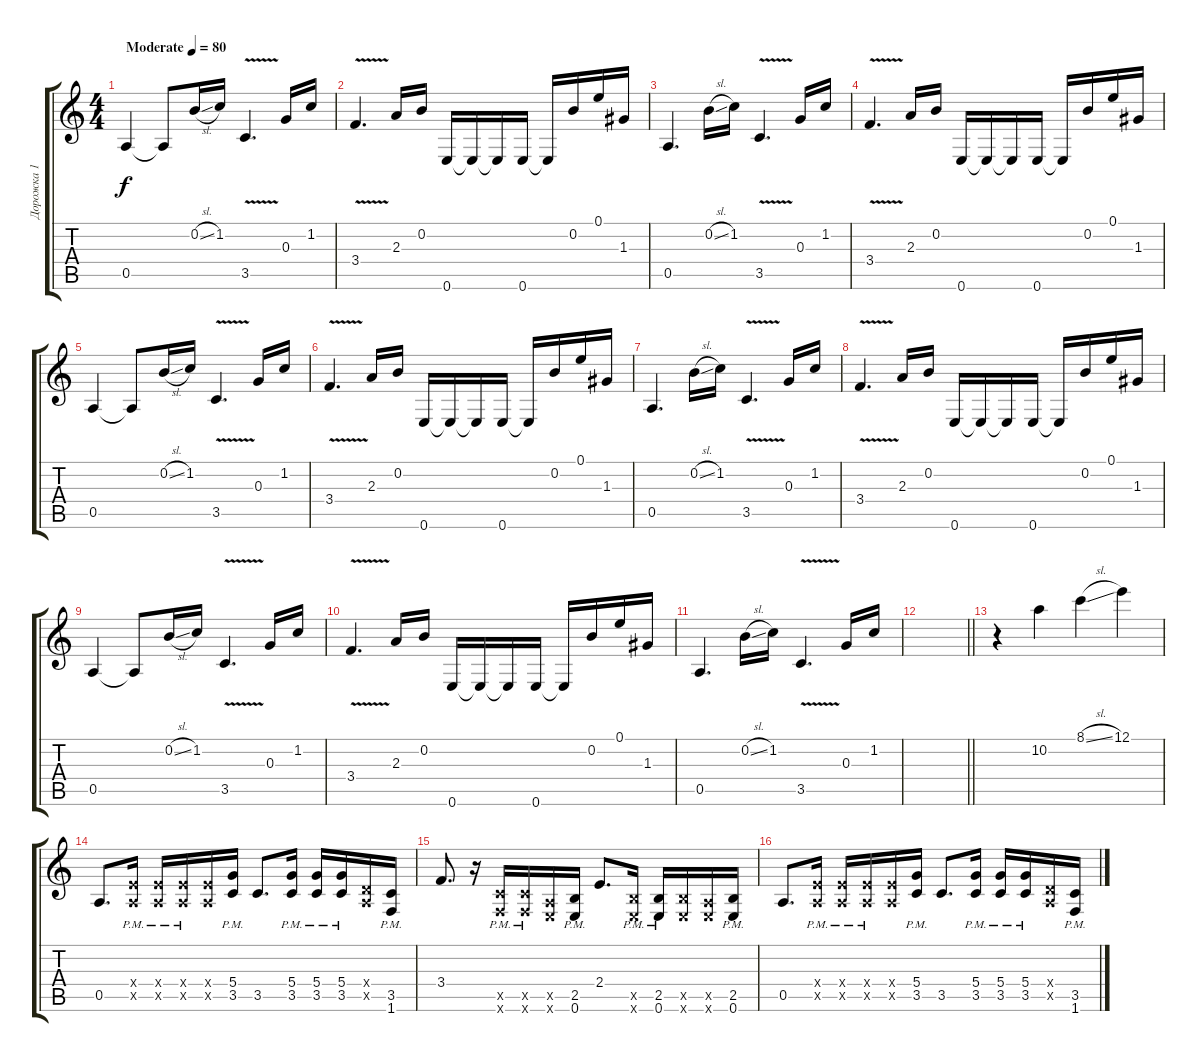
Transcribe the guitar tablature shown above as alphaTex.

\track ("Дорожка 1" "Дорожка 1") {instrument acousticguitarnylon}
\staff {score tabs}
\tuning (E4 B3 G3 D3 A2 E2) {hide}
\ts (4 4)
\tempo (80 "Moderate")
\clef g2
\ks c
0.5.4{dy f instrument acousticguitarnylon} 0.5{t}.8 0.2{sl}.16 1.2.16 3.5{v}.4{d} 0.3.16 1.2.16 |
3.4{v}.4{d} 2.3.16 0.2.16 0.6.16 0.6{t}.16 0.6{t}.16 0.6.16 0.6{t}.16 0.2.16 0.1.16 1.3.16 |
0.5.4{d} 0.2{sl}.16 1.2.16 3.5{v}.4{d} 0.3.16 1.2.16 |
3.4{v}.4{d} 2.3.16 0.2.16 0.6.16 0.6{t}.16 0.6{t}.16 0.6.16 0.6{t}.16 0.2.16 0.1.16 1.3.16 |
0.5.4 0.5{t}.8 0.2{sl}.16 1.2.16 3.5{v}.4{d} 0.3.16 1.2.16 |
3.4{v}.4{d} 2.3.16 0.2.16 0.6.16 0.6{t}.16 0.6{t}.16 0.6.16 0.6{t}.16 0.2.16 0.1.16 1.3.16 |
0.5.4{d} 0.2{sl}.16 1.2.16 3.5{v}.4{d} 0.3.16 1.2.16 |
3.4{v}.4{d} 2.3.16 0.2.16 0.6.16 0.6{t}.16 0.6{t}.16 0.6.16 0.6{t}.16 0.2.16 0.1.16 1.3.16 |
0.5.4 0.5{t}.8 0.2{sl}.16 1.2.16 3.5{v}.4{d} 0.3.16 1.2.16 |
3.4{v}.4{d} 2.3.16 0.2.16 0.6.16 0.6{t}.16 0.6{t}.16 0.6.16 0.6{t}.16 0.2.16 0.1.16 1.3.16 |
0.5.4{d} 0.2{sl}.16 1.2.16 3.5{v}.4{d} 0.3.16 1.2.16 |
\barLineRight lightlight
|
r.4 10.2.4 8.1{sl}.4 12.1.4 |
0.5.8{d volume 11} (2.4{pm x} 0.5{pm x}).16 (2.4{pm x} 0.5{pm x}).16 (2.4{pm x} 0.5{pm x}).16 (2.4{x} 0.5{x}).16 (5.4{pm} 3.5{pm}).16 3.5.8{d} (5.4{pm} 3.5{pm}).16 (5.4{pm} 3.5{pm}).16 (5.4{pm} 3.5{pm}).16 (0.4{x} 0.5{x}).16 (3.5{pm} 1.6{pm}).16 |
3.4.8{d} r.16 (3.5{pm x} 1.6{pm x}).16 (3.5{pm x} 1.6{pm x}).16 (0.5{x} 0.6{x}).16 (2.5{pm} 0.6{pm}).16 2.4.8{d} (2.5{pm x} 0.6{pm x}).16 (2.5{pm} 0.6{pm}).16 (2.5{x} 0.6{x}).16 (0.5{x} 0.6{x}).16 (2.5{pm} 0.6{pm}).16 |
0.5.8{d} (2.4{pm x} 0.5{pm x}).16 (2.4{pm x} 0.5{pm x}).16 (2.4{pm x} 0.5{pm x}).16 (2.4{x} 0.5{x}).16 (5.4{pm} 3.5{pm}).16 3.5.8{d} (5.4{pm} 3.5{pm}).16 (5.4{pm} 3.5{pm}).16 (5.4{pm} 3.5{pm}).16 (0.4{x} 0.5{x}).16 (3.5{pm} 1.6{pm}).16
